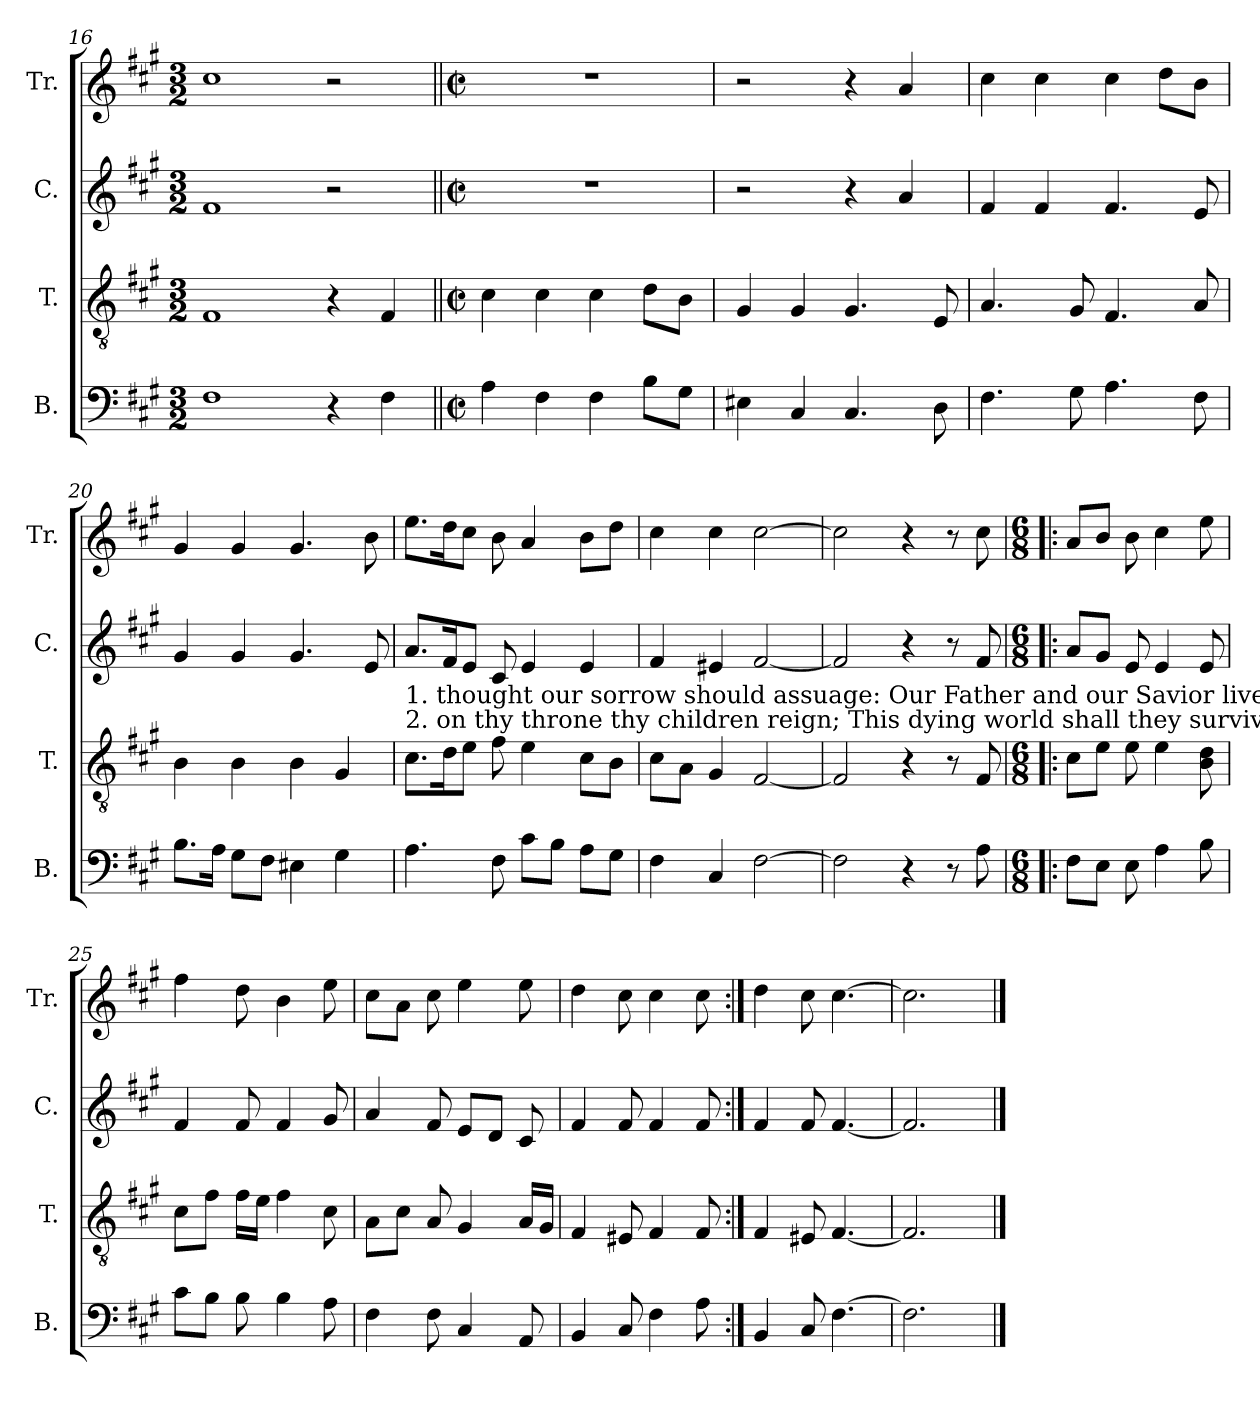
**kern	**kern	**kern	**kern
*part4	*part3	*part2	*part1
*staff4	*staff3	*staff2	*staff1
*I"B.	*I"T.	*I"C.	*I"Tr.
*I'B.	*I'T.	*I'C.	*I'Tr.
*clefF4	*clefGv2	*clefG2	*clefG2
*k[f#c#g#]	*k[f#c#g#]	*k[f#c#g#]	*k[f#c#g#]
*M3/2	*M3/2	*M3/2	*M3/2
=16	=16	=16	=16
1F#	1F#	1f#	1cc#
4r	4r	2r	2r
4F#\	4F#/	.	.
=17||	=17||	=17||	=17||
*M2/2	*M2/2	*M2/2	*M2/2
*met(c|)	*met(c|)	*met(c|)	*met(c|)
4A\	4c#\	1r	1r
4F#\	4c#\	.	.
4F#\	4c#\	.	.
8B\L	8d\L	.	.
8G#\J	8B\J	.	.
=18	=18	=18	=18
4E#X\	4G#/	2r	2r
4C#/	4G#/	.	.
4.C#/	4.G#/	4r	4r
.	.	4a/	4a/
8D\	8E/	.	.
=19	=19	=19	=19
4.F#\	4.A/	4f#/	4cc#\
.	.	4f#/	4cc#\
8G#\	8G#/	.	.
4.A\	4.F#/	4.f#/	4cc#\
.	.	.	8dd\L
8F#\	8A/	8e/	8b\J
=20	=20	=20	=20
8.B\L	4B\	4g#/	4g#/
16A\Jk	.	.	.
8G#\L	4B\	4g#/	4g#/
8F#\J	.	.	.
4E#X\	4B\	4.g#/	4.g#/
4G#\	4G#/	.	.
.	.	8e/	8b\
!!LO:LB:g=z
=21	=21	=21	=21
!	!	!LO:TX:b:t=1. thought our sorrow should assuage&colon;     Our  Father and our  Savior  live;   Christ is the same through every age. Our     eve–ry  age.	!
!	!	!LO:TX:b:t=2. on thy throne  thy children  reign;     This dying world shall they survive,  And the dead saints be raised again. This   raised  again.	!
4.A\	8.c#\L	8.a/L	8.ee\L
.	16d\K	16f#/K	16dd\K
.	8e\J	8e/J	8cc#\J
8F#\	8f#\	8c#/	8b\
8c#\L	4e\	4e/	4a/
8B\J	.	.	.
8A\L	8c#\L	4e/	8b\L
8G#\J	8B\J	.	8dd\J
=22	=22	=22	=22
4F#\	8c#\L	4f#/	4cc#\
.	8A\J	.	.
4C#/	4G#/	4e#X/	4cc#\
[2F#\	[2F#/	[2f#/	[2cc#\
=23	=23	=23	=23
2F#\]	2F#/]	2f#/]	2cc#\]
4r	4r	4r	4r
8r	8r	8r	8r
*	*	*	*MM90
8A\	8F#/	8f#/	8cc#\
=24!|:	=24!|:	=24!|:	=24!|:
*M6/8	*M6/8	*M6/8	*M6/8
8F#\L	8c#\L	8a/L	8a/L
8E\J	8e\J	8g#/J	8b/J
8E\	8e\	8e/	8b\
4A\	4e\	4e/	4cc#\
8B\	8B\ 8d\	8e/	8ee\
=25	=25	=25	=25
8c#\L	8c#\L	4f#/	4ff#\
8B\J	8f#\J	.	.
8B\	16f#\LL	8f#/	8dd\
.	16e\JJ	.	.
4B\	4f#\	4f#/	4b\
8A\	8c#\	8g#/	8ee\
=26	=26	=26	=26
4F#\	8A\L	4a/	8cc#\L
.	8c#\J	.	8a\J
8F#\	8A/	8f#/	8cc#\
4C#/	4G#/	8e/L	4ee\
.	.	8d/J	.
8AA/	16A/LL	8c#/	8ee\
.	16G#/JJ	.	.
=27	=27	=27	=27
4BB/	4F#/	4f#/	4dd\
8C#/	8E#X/	8f#/	8cc#\
4F#\	4F#/	4f#/	4cc#\
8A\	8F#/	8f#/	8cc#\
=28:|!	=28:|!	=28:|!	=28:|!
4BB/	4F#/	4f#/	4dd\
8C#/	8E#X/	8f#/	8cc#\
[4.F#\	[4.F#/	[4.f#/	[4.cc#\
=29	=29	=29	=29
2.F#\]	2.F#/]	2.f#/]	2.cc#\]
==	==	==	==
*-	*-	*-	*-
